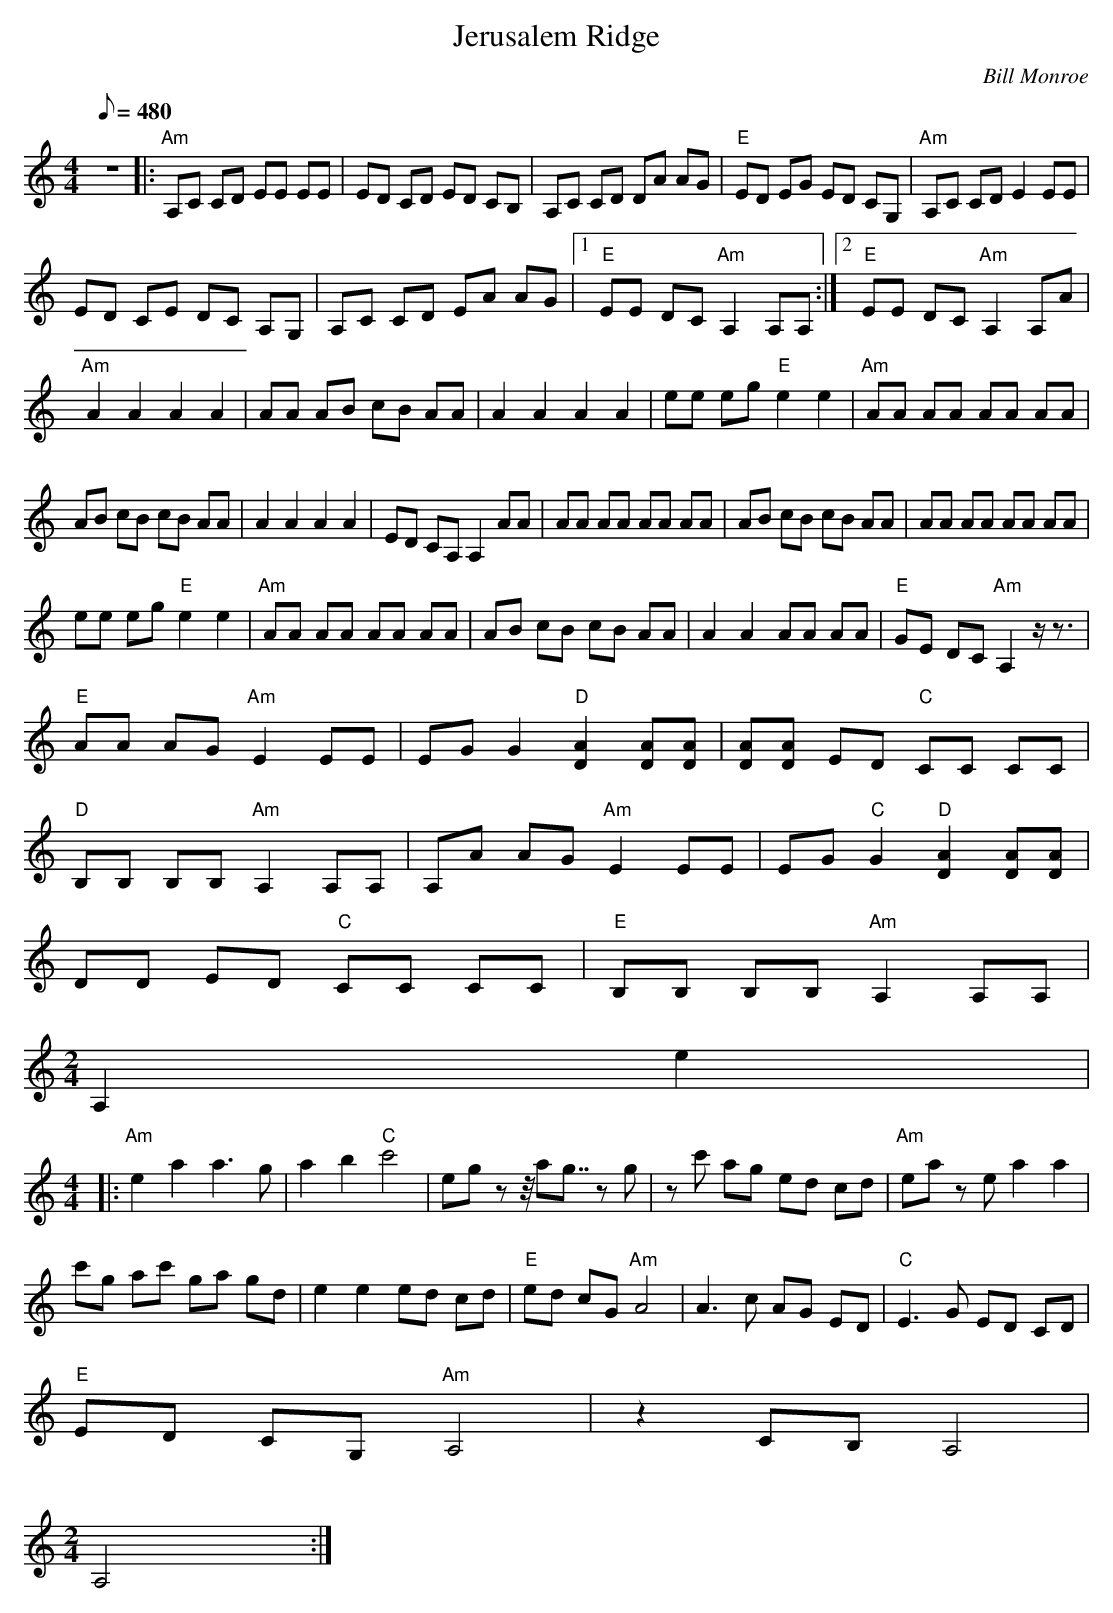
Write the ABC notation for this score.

X:1
T:Jerusalem Ridge
C:Bill Monroe
L:1/8
Q:480
M:4/4
K:Am
 z8 |: "Am"A,C CD EE EE | ED CD ED CB, | A,C CD DA AG | "E"ED EG ED CG, | "Am"A,C CD E2 EE |
 ED CE DC A,G, | A,C CD EA AG |1 "E"EE DC "Am"A,2 A,A, :|2 "E"EE DC "Am"A,2 A,A |
 "Am"A2 A2 A2 A2 | AA AB cB AA | A2 A2 A2 A2 | ee eg "E"e2 e2 | "Am"AA AA AA AA |
 AB cB cB AA | A2 A2 A2 A2 | ED CA, A,2 AA | AA AA AA AA | AB cB cB AA | AA AA AA AA |
 ee eg "E"e2 e2 | "Am"AA AA AA AA | AB cB cB AA | A2 A2 AA AA | "E"GE DC "Am"A,2 z/z3/2 |
 "E"AA AG "Am"E2 EE | EG G2 "D"[A2D2] [AD][AD] | [AD][AD] ED "C"CC CC |
 "D"B,B, B,B, "Am"A,2 A,A, | A,A AG "Am"E2 EE | EG "C"G2 "D"[A2D2] [AD][AD] |
 DD ED "C"CC CC | "E"B,B, B,B, "Am"A,2 A,A, |
M:2/4
 A,2 e2 |
M:4/4
|: "Am"e2 a2 a3g | a2 b2 "C"c'4 | eg zz/4ag7/4 zg | zc' ag ed cd | "Am"ea ze a2 a2 |
 c'g ac' ga gd | e2 e2 ed cd | "E"ed cG "Am"A4 | A3c AG ED | "C"E3G ED CD |
 "E"ED CG, "Am"A,4 | z2 CB, A,4 |
M:2/4
 A,4 :|]
